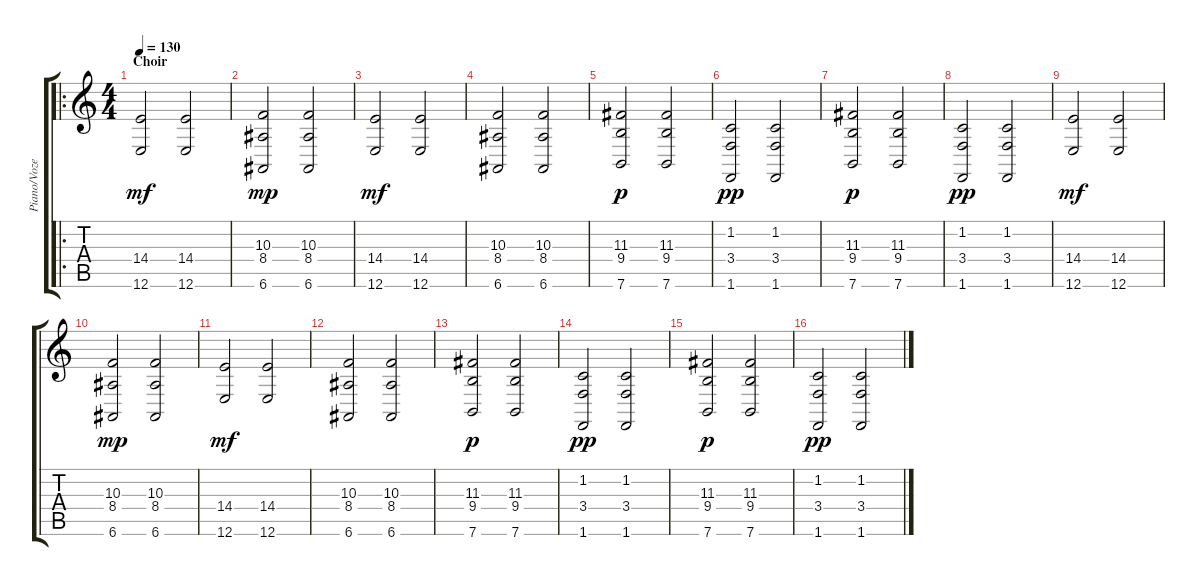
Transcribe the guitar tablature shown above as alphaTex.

\track ("Piano/Vozes" "Piano/Voze") {instrument acousticgrandpiano}
\staff {score tabs}
\tuning (E4 B3 G3 D3 A2 E2) {hide}
\ro
\ts (4 4)
\section ("" "Choir")
\tempo 130
\clef g2
\ks c
(14.4 12.6).2{dy mf volume 11 instrument choiraahs} (14.4 12.6).2 |
(10.3 8.4 6.6).2{dy mp} (10.3 8.4 6.6).2 |
(14.4 12.6).2{dy mf} (14.4 12.6).2 |
(10.3 8.4 6.6).2 (10.3 8.4 6.6).2 |
(11.3 9.4 7.6).2{dy p volume 11 instrument choiraahs} (11.3 9.4 7.6).2 |
(1.2 3.4 1.6).2{dy pp} (1.2 3.4 1.6).2 |
(11.3 9.4 7.6).2{dy p volume 11 instrument choiraahs} (11.3 9.4 7.6).2 |
(1.2 3.4 1.6).2{dy pp} (1.2 3.4 1.6).2 |
(14.4 12.6).2{dy mf volume 11 instrument choiraahs} (14.4 12.6).2 |
(10.3 8.4 6.6).2{dy mp} (10.3 8.4 6.6).2 |
(14.4 12.6).2{dy mf} (14.4 12.6).2 |
(10.3 8.4 6.6).2 (10.3 8.4 6.6).2 |
(11.3 9.4 7.6).2{dy p volume 11 instrument choiraahs} (11.3 9.4 7.6).2 |
(1.2 3.4 1.6).2{dy pp} (1.2 3.4 1.6).2 |
(11.3 9.4 7.6).2{dy p volume 11 instrument choiraahs} (11.3 9.4 7.6).2 |
(1.2 3.4 1.6).2{dy pp} (1.2 3.4 1.6).2
